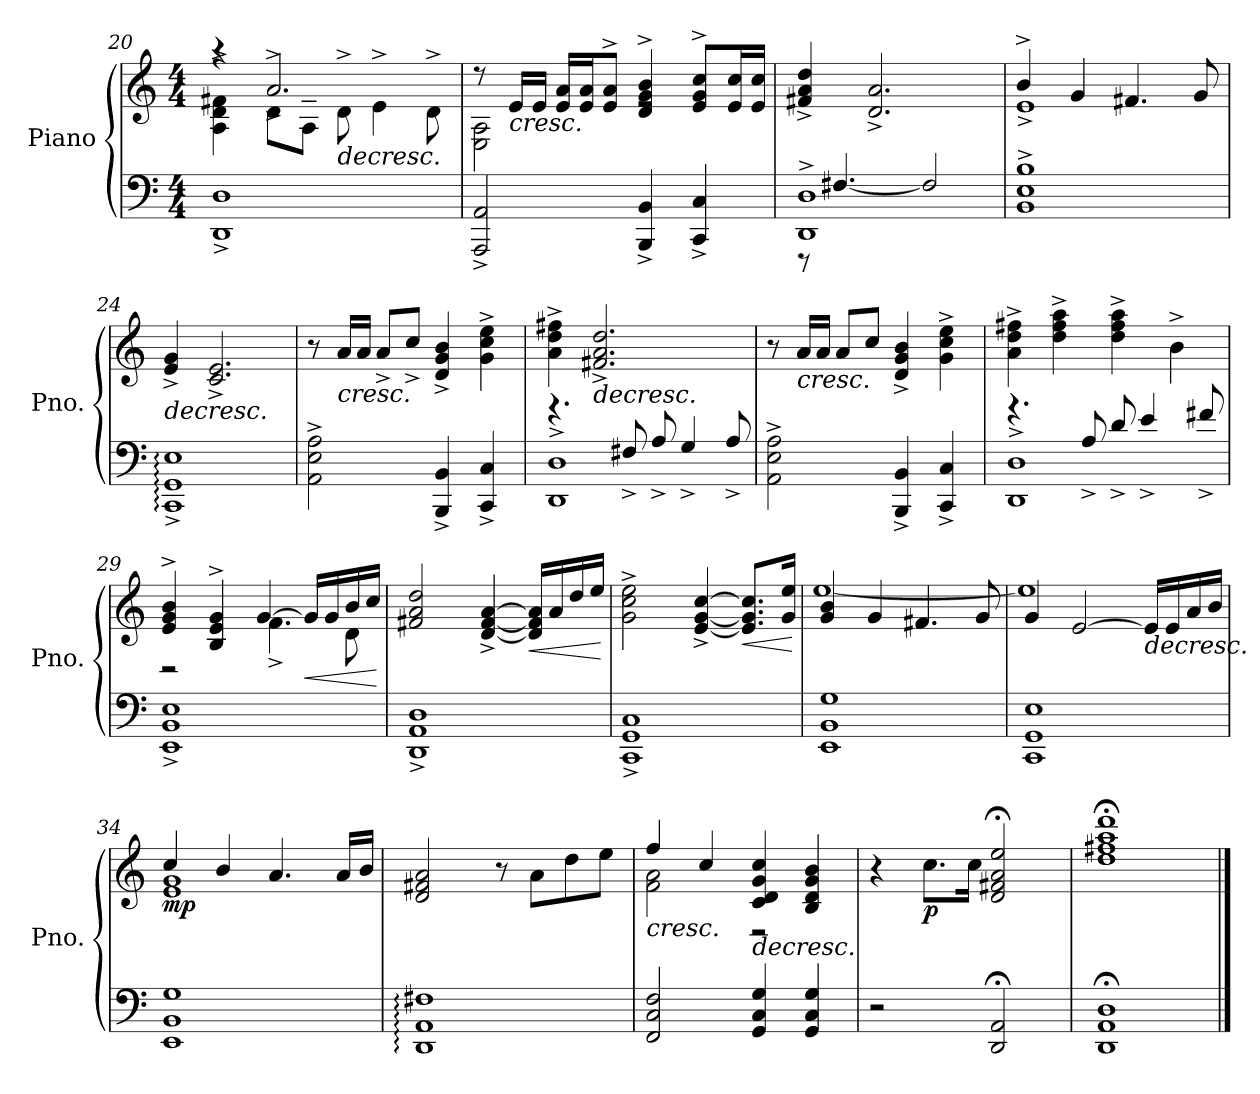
**kern	**kern	**dynam
*part1	*part1	*part1
*staff2	*staff1	*staff1/2
*I"Piano	*	*
*I'Pno.	*	*
*clefF4	*clefG2	*
*k[]	*k[]	*
*M4/4	*M4/4	*
=20	=20	=20
*	*^	*
1DD^ 1D^	4A\^ 4d\^ 4f#X\^	4raa	.
.	8d^\L	2.a^/	.
.	8A~\J	.	.
!	!	!	!LO:HP:b
.	8d^\	.	>
.	4e^\	.	.
.	8d^\	.	.
=21	=21	=21	=21
2AAA/^ 2AA/^	8r	2E\ 2A\	.
!	!	!	!LO:HP:b
.	16e/LL	.	<
.	16e/JJ	.	.
.	16e/ 16a/LL	.	.
.	16e/ 16a/J	.	.
.	8e/^ 8a/^J	.	.
4BBB/^ 4BB/^	4d/^ 4g/^ 4b/^	2re	]
4CC/^ 4C/^	8e/^ 8g/^ 8cc/^L	.	.
.	16e/ 16cc/L	.	.
.	16e/ 16cc/JJ	.	.
*	*v	*v	*
!!LO:LB:g=z
=22	=22	=22
*^	*	*
1DD^ 1D^	8r	4f#X/^ 4a/^ 4dd/^	.
.	[4.F#X/	.	.
.	.	2.d/^ 2.a/^	.
.	2F#/]	.	.
*v	*v	*	*
=23	=23	=23
*	*^	*
1BB^ 1E^ 1B^	4b^/	1e^	.
.	4g/	.	.
.	4.f#X/	.	.
.	8g/	.	.
*	*v	*v	*
=24	=24	=24
!	!	!LO:HP:b
1CC:^ 1GG:^ 1E:^	4e/^ 4g/^	>
.	2.c/^ 2.e/^	.
.	.	[
=25	=25	=25
2AA\^ 2E\^ 2A\^	8r	.
!	!	!LO:HP:b
.	16a/LL	<
.	16a/JJ	.
.	8a^/L	.
.	8cc^/J	.
4BBB/^ 4BB/^	4d/^ 4g/^ 4b/^	]
4CC/^ 4C/^	4g\^ 4cc\^ 4ee\^	.
=26	=26	=26
*^	*	*
1DD^ 1D^	4.rg	4a\^ 4dd\^ 4ff#X\^	.
!	!	!	!LO:HP:b
.	.	2.f#X/^ 2.a/^ 2.dd/^	>
.	8F#X^/	.	.
.	8A^/	.	.
.	4G^/	.	.
.	8A^/	.	.
*v	*v	*	*
.	.	[
=27	=27	=27
2AA\^ 2E\^ 2A\^	8r	.
!	!	!LO:HP:b
.	16a/LL	<
.	16a/JJ	.
.	8a/L	.
.	8cc/J	.
4BBB/^ 4BB/^	4d/^ 4g/^ 4b/^	]
4CC/^ 4C/^	4g\^ 4cc\^ 4ee\^	.
!!LO:LB:g=z
=28	=28	=28
*^	*	*
1DD^ 1D^	4.rg	4a\^ 4dd\^ 4ff#X\^	.
.	.	4dd\^ 4ff#\^ 4aa\^	.
.	8A^/	.	.
.	8d^/	4dd\^ 4ff#\^ 4aa\^	.
.	4e^/	.	.
.	.	4b^\	.
.	8f#X^/	.	.
*v	*v	*	*
=29	=29	=29
*	*^	*
1EE^ 1BB^ 1E^	4e/^ 4g/^ 4b/^	2r	.
.	4B/^ 4e/^ 4g/^	.	.
.	[4g/	4.f^\	.
!	!	!	!LO:HP:b
.	16g/LL]	.	<
.	16g/	.	.
.	16b/	8d\	.
.	16cc/JJ	.	.
*	*v	*v	*
.	.	[
=30	=30	=30
1DD^ 1AA^ 1D^	2f#X/ 2a/ 2dd/	.
.	[4d/^ [4f#/^ [4a/^	.
!	!	!LO:HP:b
.	16d/] 16f#/] 16a/]LL	<
.	16a/	.
.	16dd/	.
.	16ee/JJ	.
.	.	[
=31	=31	=31
1CC^ 1GG^ 1C^	2g\^ 2cc\^ 2ee\^	.
.	[4e/^ [4g/^ [4cc/^	.
!	!	!LO:HP:b
.	8.e/] 8.g/] 8.cc/]L	<
.	16g/ 16ee/Jk	.
.	.	[
=32	=32	=32
*	*^	*
1EE 1BB 1G	4g/ 4b/	[1ee	.
.	4g/	.	.
.	4.f#X/	.	.
.	8g/	.	.
!!LO:PB:g=z	!!
=33	=33	=33	=33
1CC 1GG 1E	4g/	1ee]	.
.	[2e/	.	.
!	!	!	!LO:HP:b
.	16e/LL]	.	>
.	16e/	.	.
.	16a/	.	.
.	16b/JJ	.	.
*	*v	*v	*
.	.	[
=34	=34	=34
*	*^	*
!	!	!	!LO:DY:b
1EE 1BB 1G	4cc/	1e 1g	mp
.	4b/	.	.
.	4.a/	.	.
.	16a/LL	.	.
.	16b/JJ	.	.
*	*v	*v	*
=35	=35	=35
1DD: 1AA: 1F#X:	2d/ 2f#X/ 2a/	.
.	8r	.
.	8a\L	.
.	8dd\	.
.	8ee\J	.
=36	=36	=36
!	!	!LO:HP:b
*	*^	*
2FF/ 2C/ 2F/	4ff/	2f\ 2a\	<
.	4cc/	.	.
!	!	!	!LO:HP:n=1:b
4GG/ 4C/ 4G/	4c/ 4d/ 4g/ 4cc/	2r	] >
4GG/ 4C/ 4G/	4B/ 4d/ 4g/ 4b/	.	.
*	*v	*v	*
.	.	[
=37	=37	=37
2r	4r	.
!	!	!LO:DY:b
.	8.cc\L	p
.	16cc\Jk	.
2DD/;< 2AA/;<	2d/;< 2f#X/;< 2a/;< 2ee/;<	]
=38	=38	=38
1DD;< 1AA;< 1D;<	1dd;< 1ff#X;< 1aa;< 1ddd;<	.
==	==	==
*-	*-	*-
